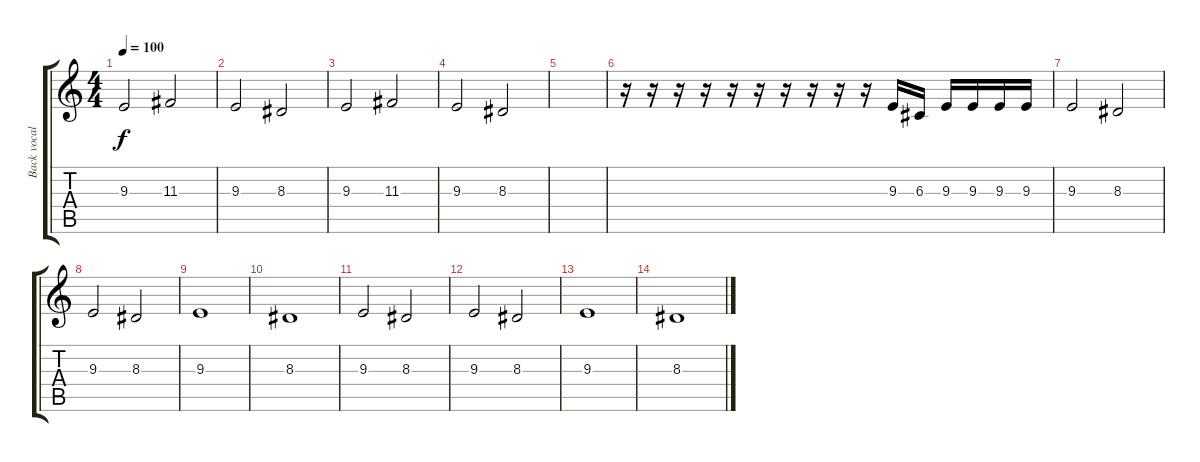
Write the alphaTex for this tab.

\track ("Back vocal" "Back vocal") {instrument lead1square}
\staff {score tabs}
\tuning (E4 B3 G3 D3 A2 E2) {hide}
\ts (4 4)
\tempo 100
\clef g2
\ks c
9.3.2{dy f} 11.3.2 |
9.3.2 8.3.2 |
9.3.2 11.3.2 |
9.3.2 8.3.2 |
|
r.16 r.16 r.16 r.16 r.16 r.16 r.16 r.16 r.16 r.16 9.3.16 6.3.16 9.3.16 9.3.16 9.3.16 9.3.16 |
9.3.2 8.3.2 |
9.3.2 8.3.2 |
9.3.1 |
8.3.1 |
9.3.2 8.3.2 |
9.3.2 8.3.2 |
9.3.1 |
8.3.1
